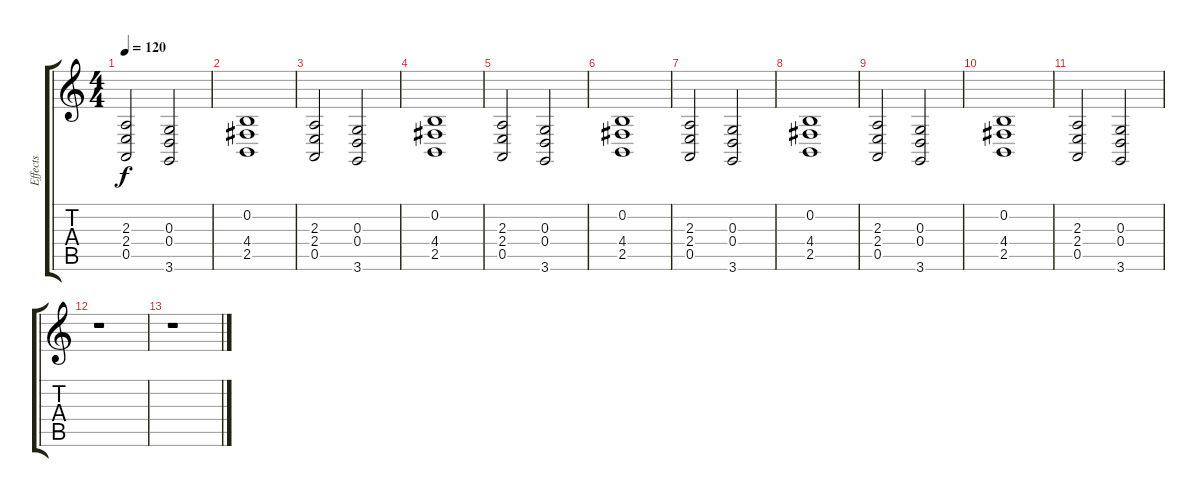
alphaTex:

\track ("Effects" "Effects") {instrument stringensemble1}
\staff {score tabs}
\tuning (E4 B3 G3 D3 A2 E2) {hide}
\ts (4 4)
\tempo 120
\clef g2
\ks c
(2.3 2.4 0.5).2{dy f} (0.3 0.4 3.6).2 |
(0.2 4.4 2.5).1 |
(2.3 2.4 0.5).2 (0.3 0.4 3.6).2 |
(0.2 4.4 2.5).1 |
(2.3 2.4 0.5).2 (0.3 0.4 3.6).2 |
(0.2 4.4 2.5).1 |
(2.3 2.4 0.5).2 (0.3 0.4 3.6).2 |
(0.2 4.4 2.5).1 |
(2.3 2.4 0.5).2 (0.3 0.4 3.6).2 |
(0.2 4.4 2.5).1 |
(2.3 2.4 0.5).2 (0.3 0.4 3.6).2 |
r.1 |
r.1
